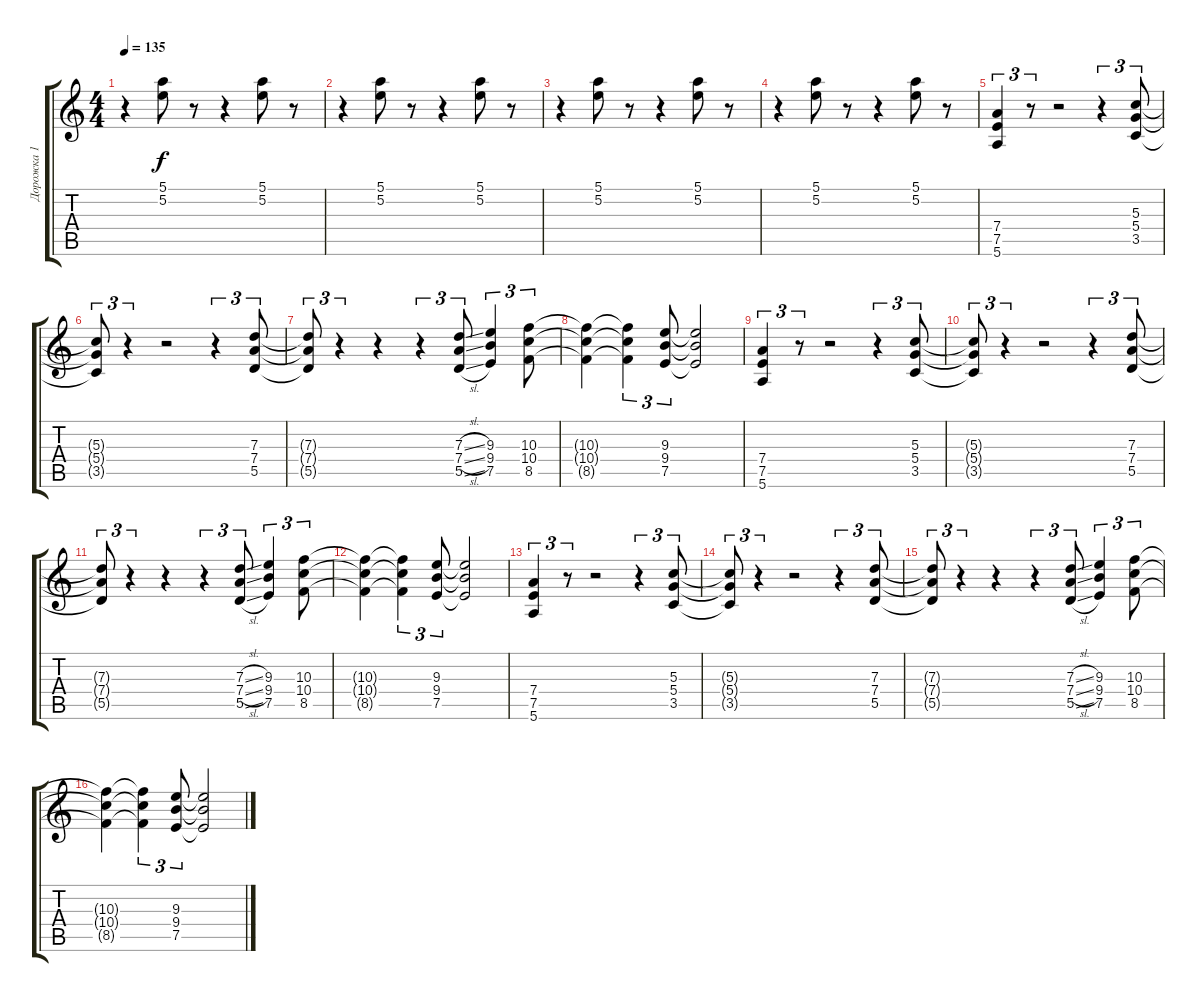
\track ("Дорожка 1" "Дорожка 1") {instrument distortionguitar}
\staff {score tabs}
\tuning (E4 B3 G3 D3 A2 E2) {hide}
\ts (4 4)
\tempo 135
\clef g2
\ks c
r.4{dy f} (5.1 5.2).8 r.8 r.4 (5.1 5.2).8 r.8 |
r.4 (5.1 5.2).8 r.8 r.4 (5.1 5.2).8 r.8 |
r.4 (5.1 5.2).8 r.8 r.4 (5.1 5.2).8 r.8 |
r.4 (5.1 5.2).8 r.8 r.4 (5.1 5.2).8 r.8 |
(7.4 7.5 5.6).4{tu (3 2)} r.8{tu (3 2)} r.2 r.4{tu (3 2)} (5.3 5.4 3.5).8{tu (3 2)} |
(5.3{t} 5.4{t} 3.5{t}).8{tu (3 2)} r.4{tu (3 2)} r.2 r.4{tu (3 2)} (7.3 7.4 5.5).8{tu (3 2)} |
(7.3{t} 7.4{t} 5.5{t}).8{tu (3 2)} r.4{tu (3 2)} r.4 r.4{tu (3 2)} (7.3{sl} 7.4{sl} 5.5{sl}).8{tu (3 2)} (9.3 9.4 7.5).4{tu (3 2)} (10.3 10.4 8.5).8{tu (3 2)} |
(10.3{t} 10.4{t} 8.5{t}).4 (10.3{t} 10.4{t} 8.5{t}).4{tu (3 2)} (9.3 9.4 7.5).8{tu (3 2)} (9.3{t} 9.4{t} 7.5{t}).2 |
(7.4 7.5 5.6).4{tu (3 2)} r.8{tu (3 2)} r.2 r.4{tu (3 2)} (5.3 5.4 3.5).8{tu (3 2)} |
(5.3{t} 5.4{t} 3.5{t}).8{tu (3 2)} r.4{tu (3 2)} r.2 r.4{tu (3 2)} (7.3 7.4 5.5).8{tu (3 2)} |
(7.3{t} 7.4{t} 5.5{t}).8{tu (3 2)} r.4{tu (3 2)} r.4 r.4{tu (3 2)} (7.3{sl} 7.4{sl} 5.5{sl}).8{tu (3 2)} (9.3 9.4 7.5).4{tu (3 2)} (10.3 10.4 8.5).8{tu (3 2)} |
(10.3{t} 10.4{t} 8.5{t}).4 (10.3{t} 10.4{t} 8.5{t}).4{tu (3 2)} (9.3 9.4 7.5).8{tu (3 2)} (9.3{t} 9.4{t} 7.5{t}).2 |
(7.4 7.5 5.6).4{tu (3 2)} r.8{tu (3 2)} r.2 r.4{tu (3 2)} (5.3 5.4 3.5).8{tu (3 2)} |
(5.3{t} 5.4{t} 3.5{t}).8{tu (3 2)} r.4{tu (3 2)} r.2 r.4{tu (3 2)} (7.3 7.4 5.5).8{tu (3 2)} |
(7.3{t} 7.4{t} 5.5{t}).8{tu (3 2)} r.4{tu (3 2)} r.4 r.4{tu (3 2)} (7.3{sl} 7.4{sl} 5.5{sl}).8{tu (3 2)} (9.3 9.4 7.5).4{tu (3 2)} (10.3 10.4 8.5).8{tu (3 2)} |
(10.3{t} 10.4{t} 8.5{t}).4 (10.3{t} 10.4{t} 8.5{t}).4{tu (3 2)} (9.3 9.4 7.5).8{tu (3 2)} (9.3{t} 9.4{t} 7.5{t}).2
